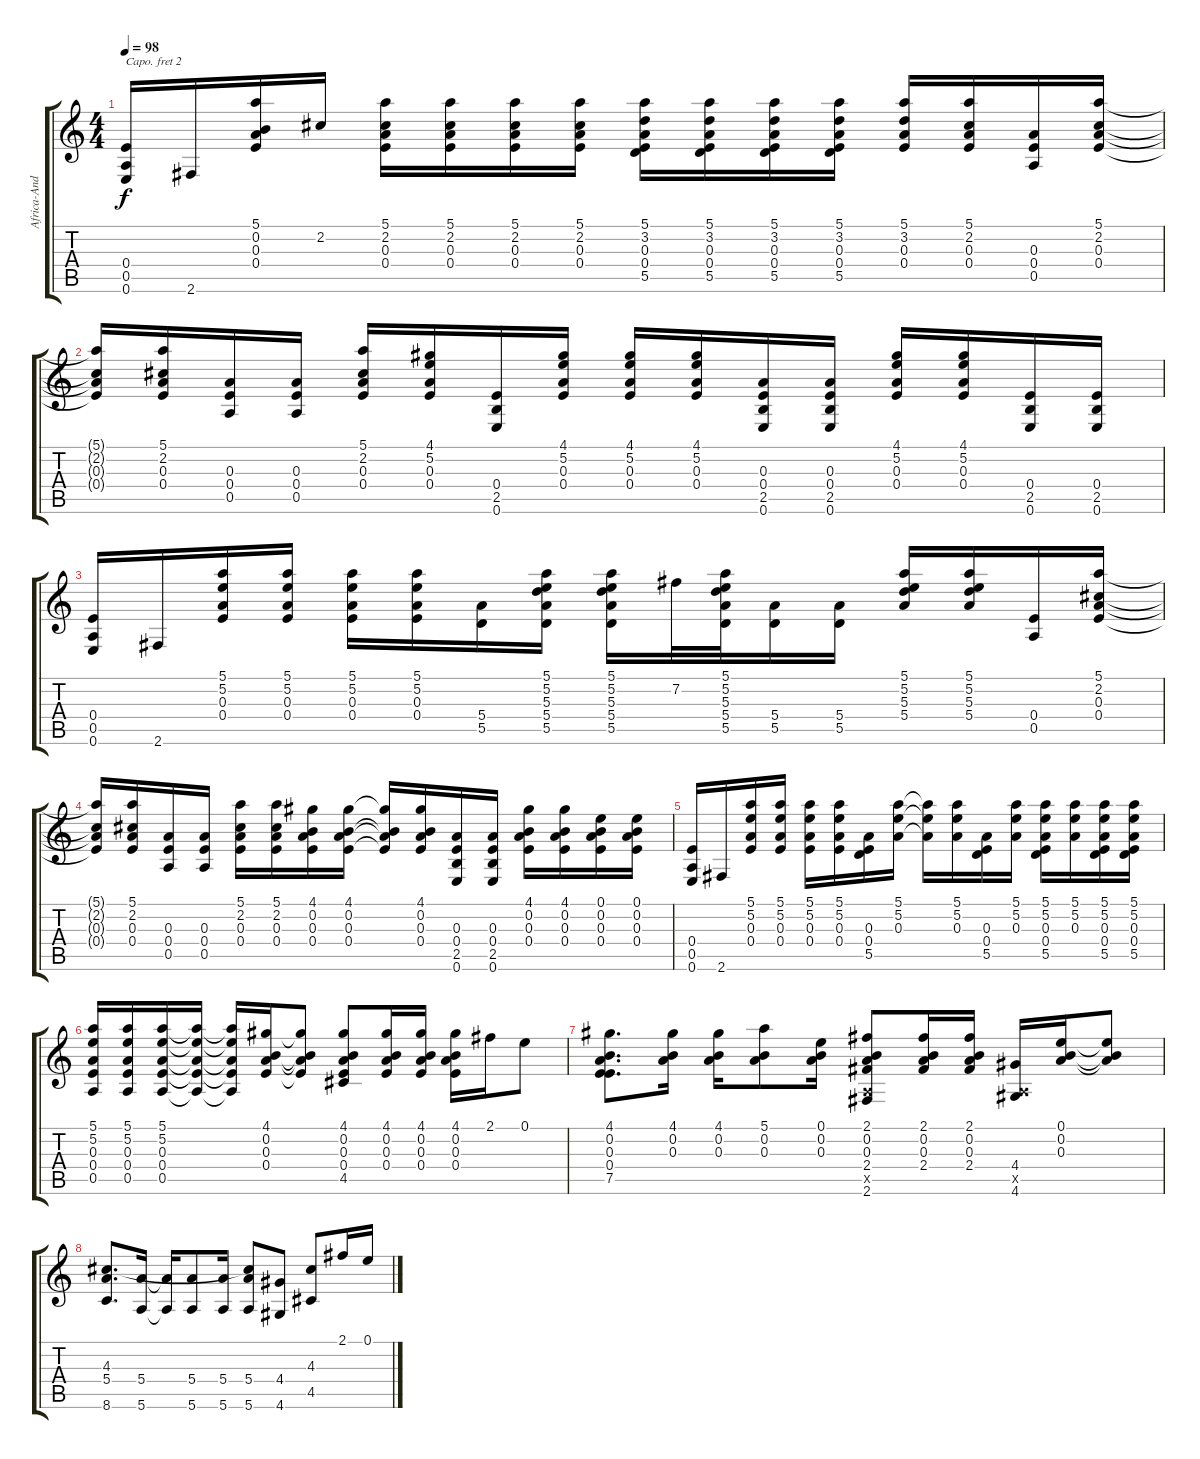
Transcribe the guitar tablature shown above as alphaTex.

\track ("Africa-Andy Mckee" "Africa-And") {instrument acousticguitarsteel}
\staff {score tabs}
\capo 2
\tuning (D4 A3 G3 D3 G2 D2) {hide}
\ts (4 4)
\tempo 98
\clef g2
\ks c
(0.4 0.5 0.6).16{dy f} 2.6.16 (5.1 0.2 0.3 0.4).16 2.2.16 (5.1 2.2 0.3 0.4).16 (5.1 2.2 0.3 0.4).16 (5.1 2.2 0.3 0.4).16 (5.1 2.2 0.3 0.4).16 (5.1 3.2 0.3 0.4 5.5).16 (5.1 3.2 0.3 0.4 5.5).16 (5.1 3.2 0.3 0.4 5.5).16 (5.1 3.2 0.3 0.4 5.5).16 (5.1 3.2 0.3 0.4).16 (5.1 2.2 0.3 0.4).16 (0.3 0.4 0.5).16 (5.1 2.2 0.3 0.4).16 |
(5.1{t} 2.2{t} 0.3{t} 0.4{t}).16 (5.1 2.2 0.3 0.4).16 (0.3 0.4 0.5).16 (0.3 0.4 0.5).16 (5.1 2.2 0.3 0.4).16 (4.1 5.2 0.3 0.4).16 (0.4 2.5 0.6).16 (4.1 5.2 0.3 0.4).16 (4.1 5.2 0.3 0.4).16 (4.1 5.2 0.3 0.4).16 (0.3 0.4 2.5 0.6).16 (0.3 0.4 2.5 0.6).16 (4.1 5.2 0.3 0.4).16 (4.1 5.2 0.3 0.4).16 (0.4 2.5 0.6).16 (0.4 2.5 0.6).16 |
(0.4 0.5 0.6).16 2.6.16 (5.1 5.2 0.3 0.4).16 (5.1 5.2 0.3 0.4).16 (5.1 5.2 0.3 0.4).16 (5.1 5.2 0.3 0.4).16 (5.4 5.5).16 (5.1 5.2 5.3 5.4 5.5).16 (5.1 5.2 5.3 5.4 5.5).16 7.2.32 (5.1 5.2 5.3 5.4 5.5).32 (5.4 5.5).16 (5.4 5.5).16 (5.1 5.2 5.3 5.4).16 (5.1 5.2 5.3 5.4).16 (0.4 0.5).16 (5.1 2.2 0.3 0.4).16 |
(5.1{t} 2.2{t} 0.3{t} 0.4{t}).16 (5.1 2.2 0.3 0.4).16 (0.3 0.4 0.5).16 (0.3 0.4 0.5).16 (5.1 2.2 0.3 0.4).16 (5.1 2.2 0.3 0.4).16 (4.1 0.2 0.3 0.4).16 (4.1 0.2 0.3 0.4).16 (4.1{t} 0.2{t} 0.3{t} 0.4{t}).16 (4.1 0.2 0.3 0.4).16 (0.3 0.4 2.5 0.6).16 (0.3 0.4 2.5 0.6).16 (4.1 0.2 0.3 0.4).16 (4.1 0.2 0.3 0.4).16 (0.1 0.2 0.3 0.4).16 (0.1 0.2 0.3 0.4).16 |
(0.4 0.5 0.6).16 2.6.16 (5.1 5.2 0.3 0.4).16 (5.1 5.2 0.3 0.4).16 (5.1 5.2 0.3 0.4).16 (5.1 5.2 0.3 0.4).16 (0.3 0.4 5.5).16 (5.1 5.2 0.3).16 (5.1{t} 5.2{t} 0.3{t}).16 (5.1 5.2 0.3).16 (0.3 0.4 5.5).16 (5.1 5.2 0.3).16 (5.1 5.2 0.3 0.4 5.5).16 (5.1 5.2 0.3).16 (5.1 5.2 0.3 0.4 5.5).16 (5.1 5.2 0.3 0.4 5.5).16 |
(5.1 5.2 0.3 0.4 0.5).16 (5.1 5.2 0.3 0.4 0.5).16 (5.1 5.2 0.3 0.4 0.5).16 (5.1{t} 5.2{t} 0.3{t} 0.4{t} 0.5{t}).16 (5.1{t} 5.2{t} 0.3{t} 0.4{t} 0.5{t}).16 (4.1 0.2 0.3 0.4).16 (4.1{t} 0.2{t} 0.3{t} 0.4{t}).8 (4.1 0.2 0.3 0.4 4.5).8 (4.1 0.2 0.3 0.4).16 (4.1 0.2 0.3 0.4).16 (4.1 0.2 0.3 0.4).16 2.1.16 0.1.8 |
(4.1 0.2 0.3 0.4 7.5).8{d} (4.1 0.2 0.3).16 (4.1 0.2 0.3).16 (5.1 0.2 0.3).8 (0.1 0.2 0.3).16 (2.1 0.2 0.3 2.4 0.5{x} 2.6).8 (2.1 0.2 0.3 2.4).16 (2.1 0.2 0.3 2.4).16 (4.4 0.5{x} 4.6).16 (0.1 0.2 0.3).16 (0.1{t} 0.2{t} 0.3{t}).8 |
(4.3 5.4 8.6).8{d} (5.4 5.6).16 (5.4{t} 5.6{t}).16 (5.4 5.6).8 (5.4 5.6).16 (4.3{t} 5.4 5.6).8 (4.4 4.6).8 (4.3 4.5).8 2.1.16 0.1.16
